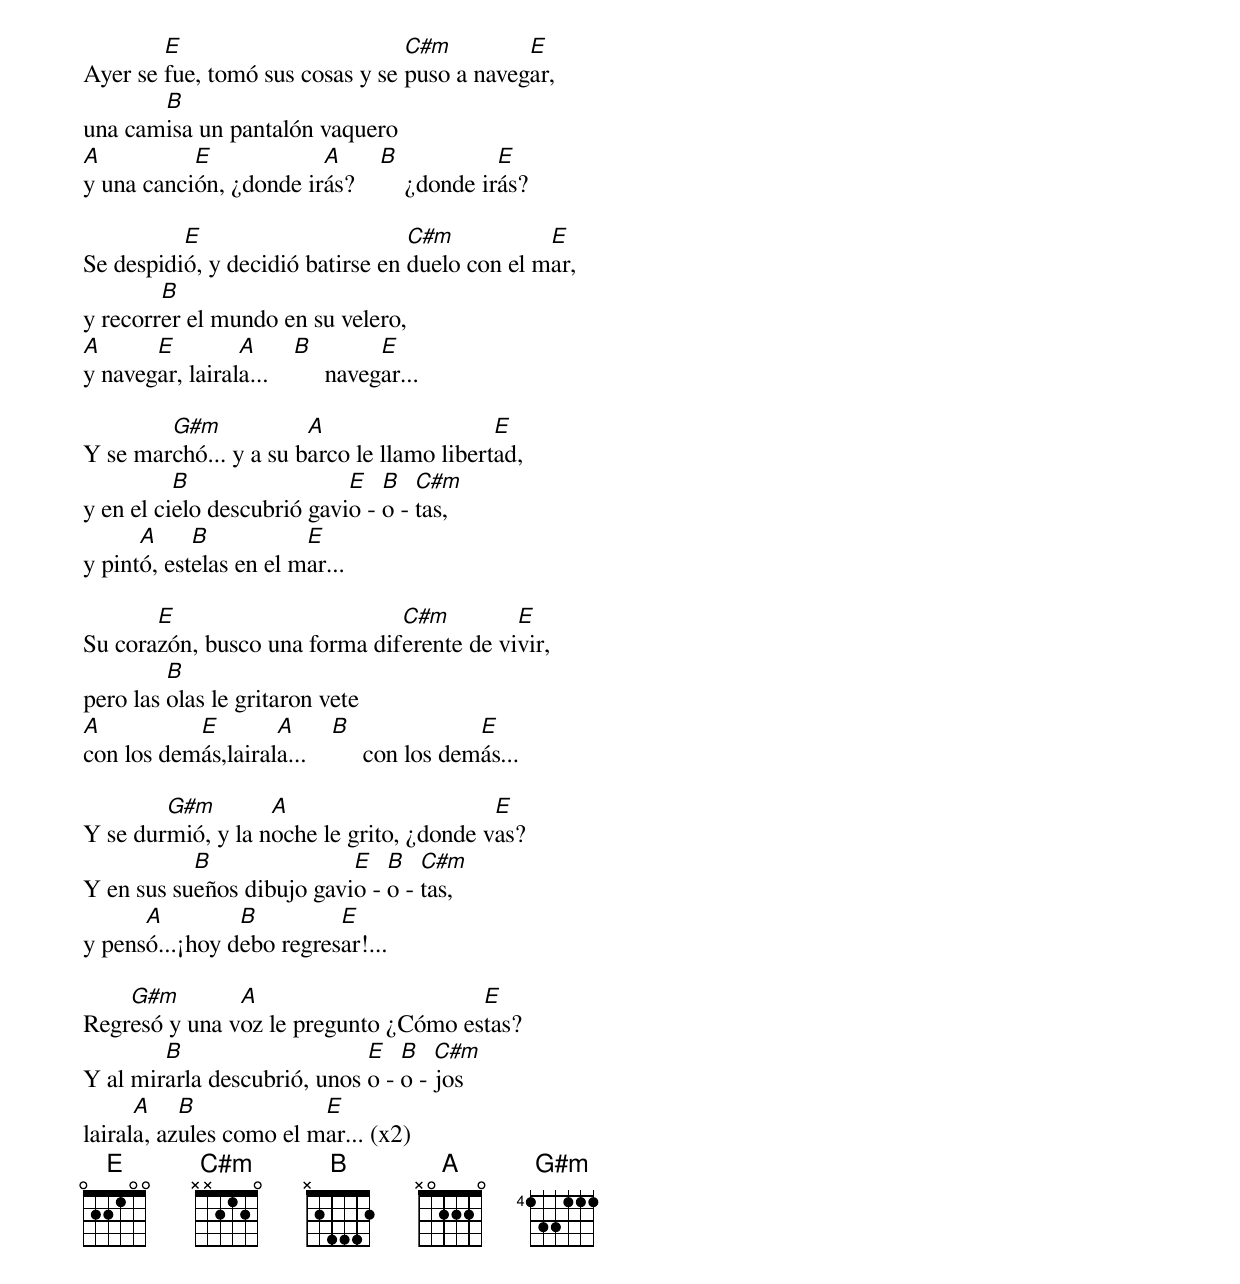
        E                        C#m         E
Ayer se fue, tomó sus cosas y se puso a navegar,
       B
una camisa un pantalón vaquero
A          E            A      B            E
y una canción, ¿donde irás?        ¿donde irás?

          E                       C#m           E
Se despidió, y decidió batirse en duelo con el mar,
        B
y recorrer el mundo en su velero,
A      E         A       B         E
y navegar, lairala...         navegar...

        G#m            A                   E
Y se marchó... y a su barco le llamo libertad,
          B                 E   B   C#m
y en el cielo descubrió gavio - o - tas,
      A     B           E
y pintó, estelas en el mar...

       E                       C#m         E
Su corazón, busco una forma diferente de vivir,
         B
pero las olas le gritaron vete
A          E        A       B               E
con los demás,lairala...         con los demás...

        G#m        A                      E
Y se durmió, y la noche le grito, ¿donde vas?
           B               E   B   C#m
Y en sus sueños dibujo gavio - o - tas,
      A         B         E
y pensó...¡hoy debo regresar!...

    G#m        A                      E
Regresó y una voz le pregunto ¿Cómo estas?
        B                    E   B   C#m
Y al mirarla descubrió, unos o - o - jos
      A    B             E
lairala, azules como el mar... (x2)
